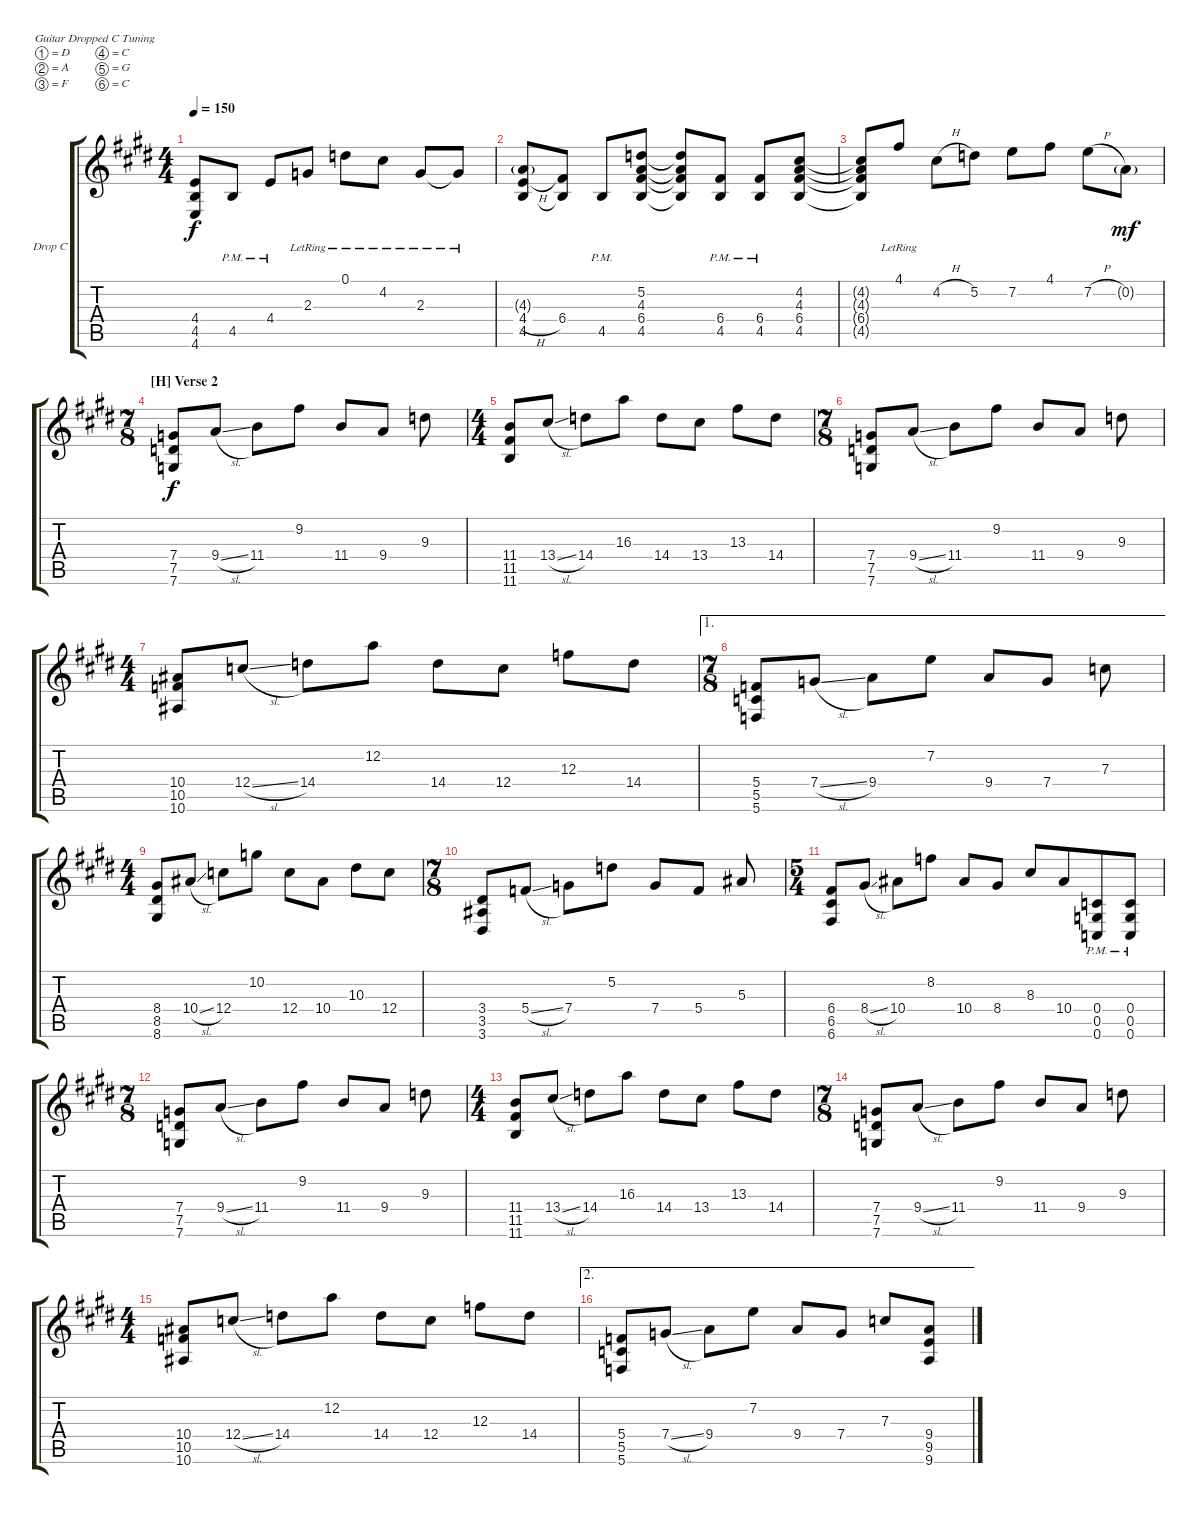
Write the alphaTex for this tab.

\bracketExtendMode groupsimilarinstruments
\firstSystemTrackNameOrientation horizontal
\otherSystemsTrackNameOrientation horizontal
\track ("Guitar L" "Drop C") {instrument distortionguitar}
\staff {score tabs}
\tuning (D4 A3 F3 C3 G2 C2)
\ts (4 4)
\tempo 150
\clef g2
\ks e
(4.4{t} 4.5{t} 4.6{t}).8{dy f} 4.5{pm}.8 4.4{pm}.8 2.3{lr}.8 0.1{lr}.8 4.2{lr}.8 2.3{lr}.8 2.3{lr t}.8 |
(4.3{g} 4.4{h} 4.5).8 (6.4 4.5{t}).8 4.5{pm}.8 (5.2 4.3 6.4 4.5).8 (5.2{t} 4.3{t} 6.4{t} 4.5{t}).8 (6.4{pm} 4.5{pm}).8 (6.4{pm} 4.5{pm}).8 (4.2 4.3 6.4 4.5).8 |
(4.2{t} 4.3{t} 6.4{t} 4.5{t}).8 4.1{lr}.8 4.2{h}.8 5.2.8 7.2.8 4.1.8 7.2{h}.8 0.2{g}.8{dy mf} |
\ts (7 8)
\beaming (8 2 2 2 2)
\section ("H" "Verse 2")
(7.4 7.5 7.6).8{dy f} 9.4{sl}.8 11.4.8 9.2.8 11.4.8 9.4.8 9.3.8 |
\ts (4 4)
\beaming (8 2 2 2 2)
(11.4 11.5 11.6).8 13.4{sl}.8 14.4.8 16.3.8 14.4.8 13.4.8 13.3.8 14.4.8 |
\ts (7 8)
\beaming (8 2 2 2 2)
(7.4 7.5 7.6).8 9.4{sl}.8 11.4.8 9.2.8 11.4.8 9.4.8 9.3.8 |
\ts (4 4)
\beaming (8 2 2 2 2)
(10.4 10.5 10.6).8 12.4{sl}.8 14.4.8 12.2.8 14.4.8 12.4.8 12.3.8 14.4.8 |
\ae 1
\ts (7 8)
\beaming (8 2 2 2 2)
(5.4 5.5 5.6).8 7.4{sl}.8 9.4.8 7.2.8 9.4.8 7.4.8 7.3.8 |
\ts (4 4)
\beaming (8 2 2 2 2)
(8.4 8.5 8.6).8 10.4{sl}.8 12.4.8 10.2.8 12.4.8 10.4.8 10.3.8 12.4.8 |
\ts (7 8)
\beaming (8 2 2 2 2)
(3.4 3.5 3.6).8 5.4{sl}.8 7.4.8 5.2.8 7.4.8 5.4.8 5.3.8 |
\ts (5 4)
\beaming (8 2 2 2 4)
(6.4 6.5 6.6).8 8.4{sl}.8 10.4.8 8.2.8 10.4.8 8.4.8 8.3.8 10.4.8 (0.4{pm} 0.5{pm} 0.6{pm}).8 (0.4{pm} 0.5{pm} 0.6{pm}).8 |
\ts (7 8)
(7.4 7.5 7.6).8 9.4{sl}.8 11.4.8 9.2.8 11.4.8 9.4.8 9.3.8 |
\ts (4 4)
\beaming (8 2 2 2 2)
(11.4 11.5 11.6).8 13.4{sl}.8 14.4.8 16.3.8 14.4.8 13.4.8 13.3.8 14.4.8 |
\ts (7 8)
(7.4 7.5 7.6).8 9.4{sl}.8 11.4.8 9.2.8 11.4.8 9.4.8 9.3.8 |
\ts (4 4)
(10.4 10.5 10.6).8 12.4{sl}.8 14.4.8 12.2.8 14.4.8 12.4.8 12.3.8 14.4.8 |
\ae 2
(5.4 5.5 5.6).8 7.4{sl}.8 9.4.8 7.2.8 9.4.8 7.4.8 7.3.8 (9.4 9.5 9.6).8
